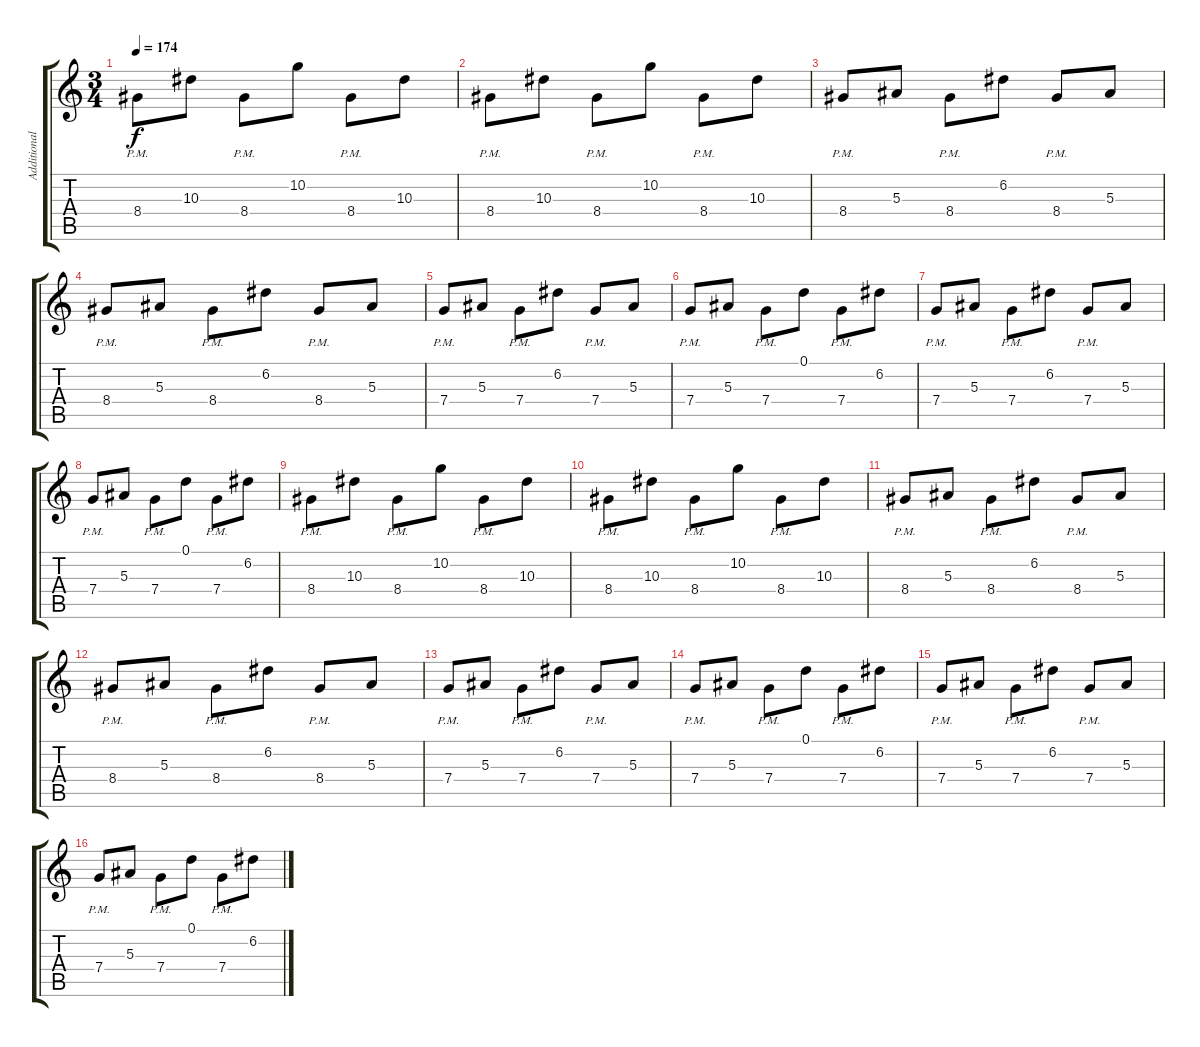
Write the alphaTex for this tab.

\track ("Additional Guitar" "Additional") {instrument distortionguitar}
\staff {score tabs}
\tuning (D4 A3 F3 C3 G2 C2) {hide}
\ts (3 4)
\tempo 174
\clef g2
\ks c
8.4{pm}.8{dy f instrument distortionguitar} 10.3.8 8.4{pm}.8 10.2.8 8.4{pm}.8 10.3.8 |
8.4{pm}.8 10.3.8 8.4{pm}.8 10.2.8 8.4{pm}.8 10.3.8 |
8.4{pm}.8 5.3.8 8.4{pm}.8 6.2.8 8.4{pm}.8 5.3.8 |
8.4{pm}.8 5.3.8 8.4{pm}.8 6.2.8 8.4{pm}.8 5.3.8 |
7.4{pm}.8 5.3.8 7.4{pm}.8 6.2.8 7.4{pm}.8 5.3.8 |
7.4{pm}.8 5.3.8 7.4{pm}.8 0.1.8 7.4{pm}.8 6.2.8 |
7.4{pm}.8 5.3.8 7.4{pm}.8 6.2.8 7.4{pm}.8 5.3.8 |
7.4{pm}.8 5.3.8 7.4{pm}.8 0.1.8 7.4{pm}.8 6.2.8 |
8.4{pm}.8 10.3.8 8.4{pm}.8 10.2.8 8.4{pm}.8 10.3.8 |
8.4{pm}.8 10.3.8 8.4{pm}.8 10.2.8 8.4{pm}.8 10.3.8 |
8.4{pm}.8 5.3.8 8.4{pm}.8 6.2.8 8.4{pm}.8 5.3.8 |
8.4{pm}.8 5.3.8 8.4{pm}.8 6.2.8 8.4{pm}.8 5.3.8 |
7.4{pm}.8 5.3.8 7.4{pm}.8 6.2.8 7.4{pm}.8 5.3.8 |
7.4{pm}.8 5.3.8 7.4{pm}.8 0.1.8 7.4{pm}.8 6.2.8 |
7.4{pm}.8 5.3.8 7.4{pm}.8 6.2.8 7.4{pm}.8 5.3.8 |
7.4{pm}.8 5.3.8 7.4{pm}.8 0.1.8 7.4{pm}.8 6.2.8
